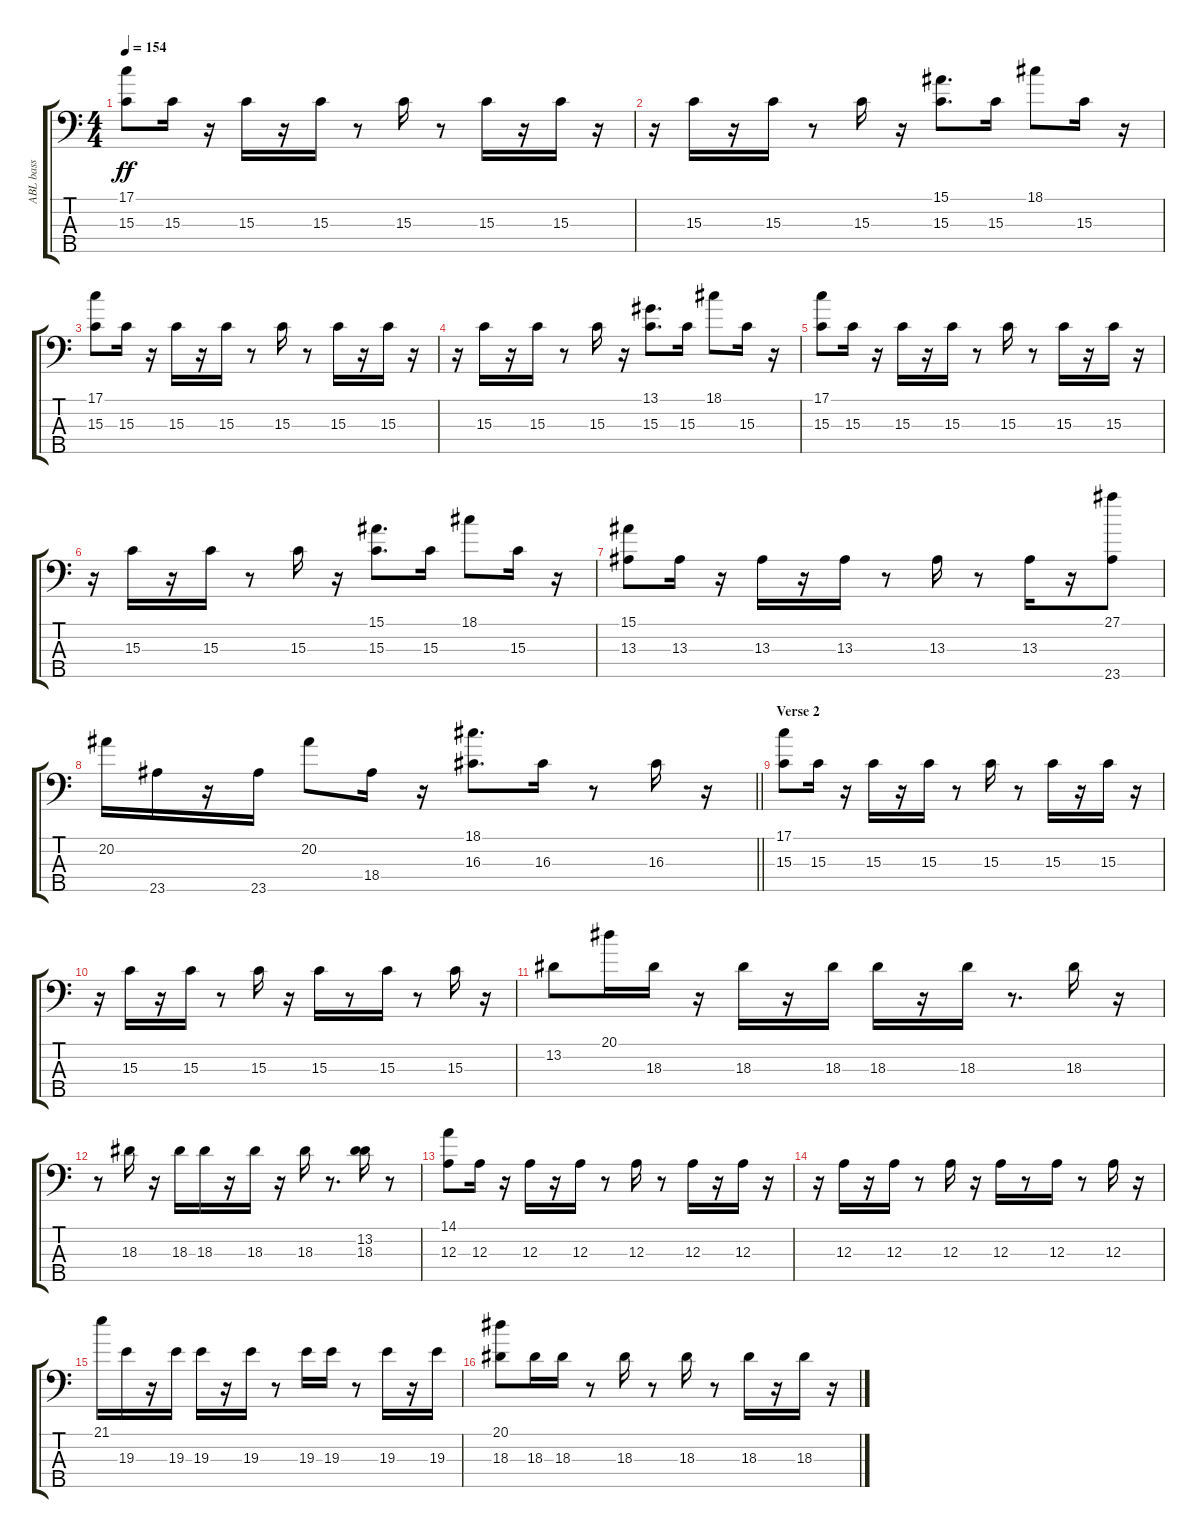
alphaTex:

\track ("ABL bass" "ABL bass") {instrument electricbassfinger}
\staff {score tabs}
\tuning (G2 D2 A1 E1 B0) {hide}
\ts (4 4)
\tempo 154
\clef f4
\ks c
(17.1 15.3).8{dy ff} 15.3.16 r.16 15.3.16 r.16 15.3.16 r.8 15.3.16 r.8 15.3.16 r.16 15.3.16 r.16 |
r.16 15.3.16 r.16 15.3.16 r.8 15.3.16 r.16 (15.1 15.3).8{d} 15.3.16 18.1.8 15.3.16 r.16 |
(17.1 15.3).8 15.3.16 r.16 15.3.16 r.16 15.3.16 r.8 15.3.16 r.8 15.3.16 r.16 15.3.16 r.16 |
r.16 15.3.16 r.16 15.3.16 r.8 15.3.16 r.16 (13.1 15.3).8{d} 15.3.16 18.1.8 15.3.16 r.16 |
(17.1 15.3).8 15.3.16 r.16 15.3.16 r.16 15.3.16 r.8 15.3.16 r.8 15.3.16 r.16 15.3.16 r.16 |
r.16 15.3.16 r.16 15.3.16 r.8 15.3.16 r.16 (15.1 15.3).8{d} 15.3.16 18.1.8 15.3.16 r.16 |
(15.1 13.3).8 13.3.16 r.16 13.3.16 r.16 13.3.16 r.8 13.3.16 r.8 13.3.16 r.16 (27.1 23.5).8 |
\barLineRight lightlight
20.2.16 23.5.16 r.16 23.5.16 20.2.8 18.4.16 r.16 (18.1 16.3).8{d} 16.3.16 r.8 16.3.16 r.16 |
\section ("" "Verse 2")
(17.1 15.3).8 15.3.16 r.16 15.3.16 r.16 15.3.16 r.8 15.3.16 r.8 15.3.16 r.16 15.3.16 r.16 |
r.16 15.3.16 r.16 15.3.16 r.8 15.3.16 r.16 15.3.16 r.8 15.3.16 r.8 15.3.16 r.16 |
13.2.8 20.1.16 18.3.16 r.16 18.3.16 r.16 18.3.16 18.3.16 r.16 18.3.16 r.8{d} 18.3.16 r.16 |
r.8 18.3.16 r.16 18.3.16 18.3.16 r.16 18.3.16 r.16 18.3.16 r.8{d} (13.2 18.3).16 r.8 |
(14.1 12.3).8 12.3.16 r.16 12.3.16 r.16 12.3.16 r.8 12.3.16 r.8 12.3.16 r.16 12.3.16 r.16 |
r.16 12.3.16 r.16 12.3.16 r.8 12.3.16 r.16 12.3.16 r.8 12.3.16 r.8 12.3.16 r.16 |
21.1.16 19.3.16 r.16 19.3.16 19.3.16 r.16 19.3.16 r.8 19.3.16 19.3.16 r.8 19.3.16 r.16 19.3.16 |
(20.1 18.3).8 18.3.16 18.3.16 r.8 18.3.16 r.8 18.3.16 r.8 18.3.16 r.16 18.3.16 r.16
